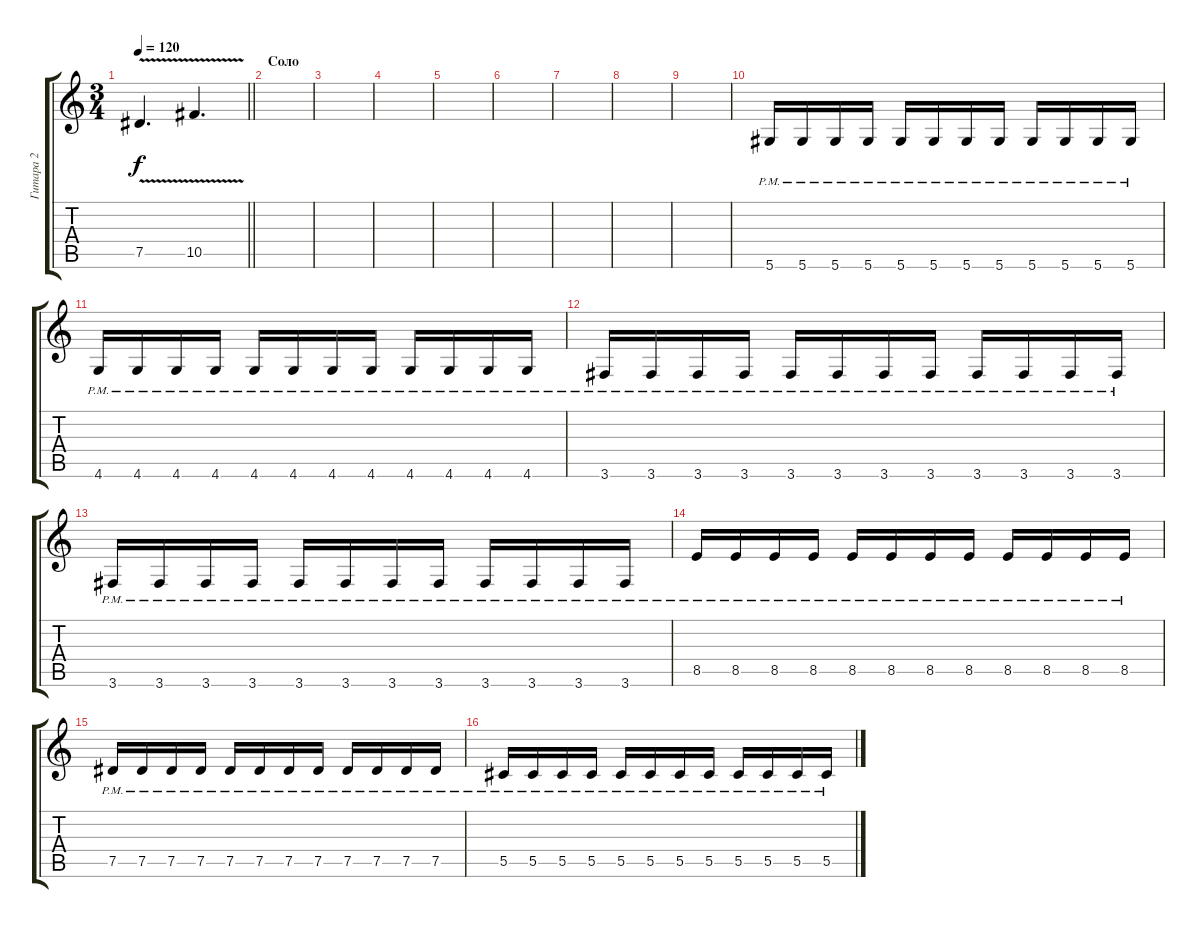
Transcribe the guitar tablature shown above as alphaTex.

\track ("Гитара 2" "Гитара 2") {instrument distortionguitar}
\staff {score tabs}
\tuning (Eb4 Bb3 Gb3 Db3 Ab2 Eb2) {hide}
\ts (3 4)
\tempo 120
\clef g2
\barLineRight lightlight
\ks c
7.5{v}.4{d dy f} 10.5{v}.4{d} |
\section ("" "Соло")
|
|
|
|
|
|
|
|
5.6{pm}.16 5.6{pm}.16 5.6{pm}.16 5.6{pm}.16 5.6{pm}.16 5.6{pm}.16 5.6{pm}.16 5.6{pm}.16 5.6{pm}.16 5.6{pm}.16 5.6{pm}.16 5.6{pm}.16 |
4.6{pm}.16 4.6{pm}.16 4.6{pm}.16 4.6{pm}.16 4.6{pm}.16 4.6{pm}.16 4.6{pm}.16 4.6{pm}.16 4.6{pm}.16 4.6{pm}.16 4.6{pm}.16 4.6{pm}.16 |
3.6{pm}.16 3.6{pm}.16 3.6{pm}.16 3.6{pm}.16 3.6{pm}.16 3.6{pm}.16 3.6{pm}.16 3.6{pm}.16 3.6{pm}.16 3.6{pm}.16 3.6{pm}.16 3.6{pm}.16 |
3.6{pm}.16 3.6{pm}.16 3.6{pm}.16 3.6{pm}.16 3.6{pm}.16 3.6{pm}.16 3.6{pm}.16 3.6{pm}.16 3.6{pm}.16 3.6{pm}.16 3.6{pm}.16 3.6{pm}.16 |
8.5{pm}.16 8.5{pm}.16 8.5{pm}.16 8.5{pm}.16 8.5{pm}.16 8.5{pm}.16 8.5{pm}.16 8.5{pm}.16 8.5{pm}.16 8.5{pm}.16 8.5{pm}.16 8.5{pm}.16 |
7.5{pm}.16 7.5{pm}.16 7.5{pm}.16 7.5{pm}.16 7.5{pm}.16 7.5{pm}.16 7.5{pm}.16 7.5{pm}.16 7.5{pm}.16 7.5{pm}.16 7.5{pm}.16 7.5{pm}.16 |
5.5{pm}.16 5.5{pm}.16 5.5{pm}.16 5.5{pm}.16 5.5{pm}.16 5.5{pm}.16 5.5{pm}.16 5.5{pm}.16 5.5{pm}.16 5.5{pm}.16 5.5{pm}.16 5.5{pm}.16
